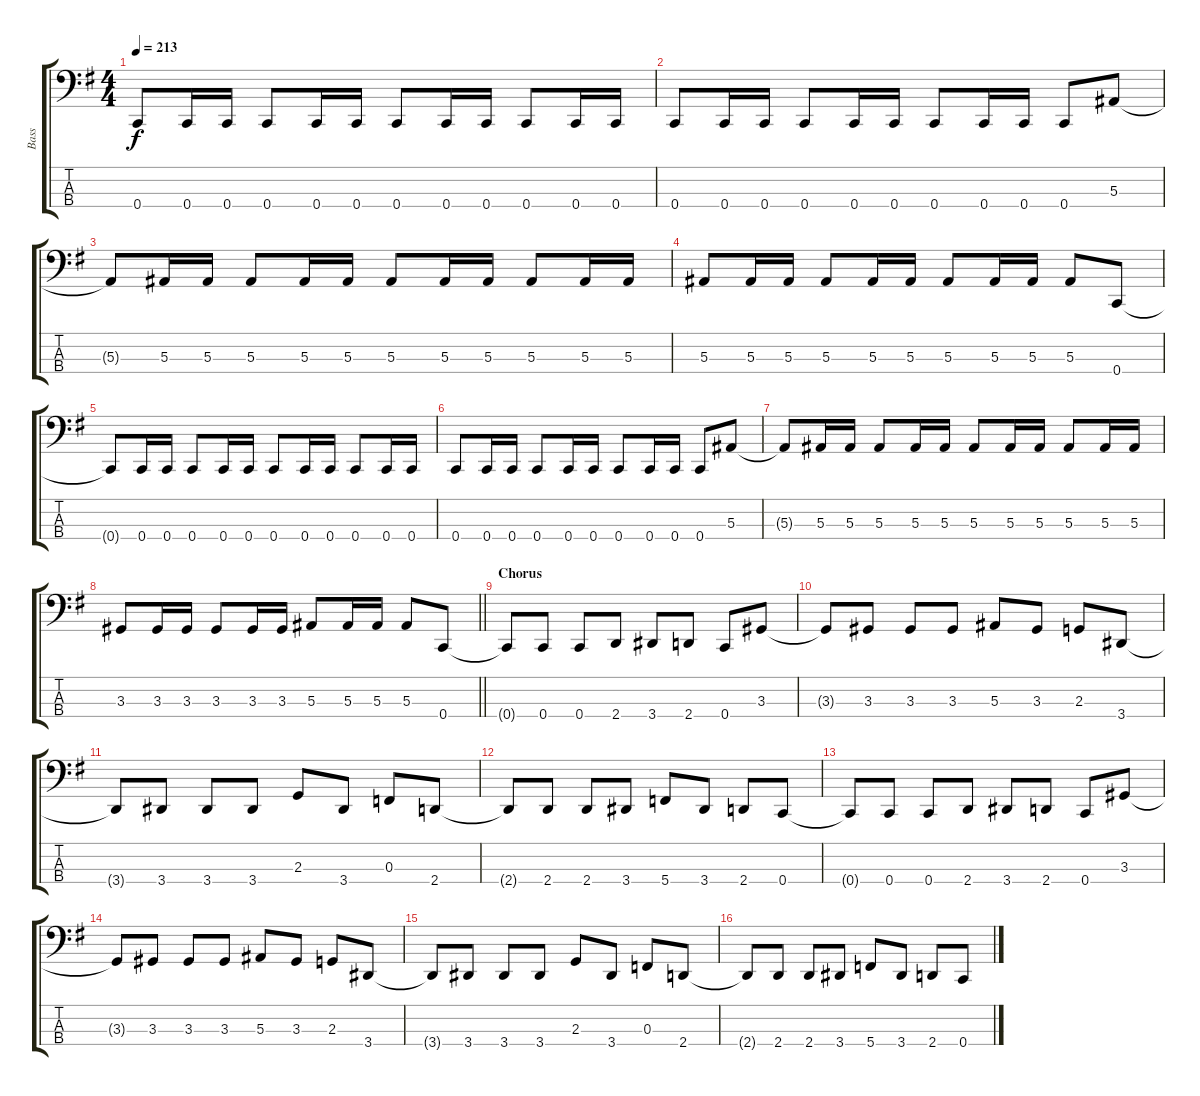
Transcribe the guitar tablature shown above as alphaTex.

\track ("Bass" "Bass") {instrument electricbassfinger}
\staff {score tabs}
\tuning (Eb2 Bb1 F1 C1) {hide}
\ts (4 4)
\tempo 213
\clef f4
\ks eminor
0.4.8{dy f} 0.4.16 0.4.16 0.4.8 0.4.16 0.4.16 0.4.8 0.4.16 0.4.16 0.4.8 0.4.16 0.4.16 |
0.4.8 0.4.16 0.4.16 0.4.8 0.4.16 0.4.16 0.4.8 0.4.16 0.4.16 0.4.8 5.3.8 |
5.3{t}.8 5.3.16 5.3.16 5.3.8 5.3.16 5.3.16 5.3.8 5.3.16 5.3.16 5.3.8 5.3.16 5.3.16 |
5.3.8 5.3.16 5.3.16 5.3.8 5.3.16 5.3.16 5.3.8 5.3.16 5.3.16 5.3.8 0.4.8 |
0.4{t}.8 0.4.16 0.4.16 0.4.8 0.4.16 0.4.16 0.4.8 0.4.16 0.4.16 0.4.8 0.4.16 0.4.16 |
0.4.8 0.4.16 0.4.16 0.4.8 0.4.16 0.4.16 0.4.8 0.4.16 0.4.16 0.4.8 5.3.8 |
5.3{t}.8 5.3.16 5.3.16 5.3.8 5.3.16 5.3.16 5.3.8 5.3.16 5.3.16 5.3.8 5.3.16 5.3.16 |
\barLineRight lightlight
3.3.8 3.3.16 3.3.16 3.3.8 3.3.16 3.3.16 5.3.8 5.3.16 5.3.16 5.3.8 0.4.8 |
\section ("" "Chorus")
0.4{t}.8 0.4.8 0.4.8 2.4.8 3.4.8 2.4.8 0.4.8 3.3.8 |
3.3{t}.8 3.3.8 3.3.8 3.3.8 5.3.8 3.3.8 2.3.8 3.4.8 |
3.4{t}.8 3.4.8 3.4.8 3.4.8 2.3.8 3.4.8 0.3.8 2.4.8 |
2.4{t}.8 2.4.8 2.4.8 3.4.8 5.4.8 3.4.8 2.4.8 0.4.8 |
0.4{t}.8 0.4.8 0.4.8 2.4.8 3.4.8 2.4.8 0.4.8 3.3.8 |
3.3{t}.8 3.3.8 3.3.8 3.3.8 5.3.8 3.3.8 2.3.8 3.4.8 |
3.4{t}.8 3.4.8 3.4.8 3.4.8 2.3.8 3.4.8 0.3.8 2.4.8 |
2.4{t}.8 2.4.8 2.4.8 3.4.8 5.4.8 3.4.8 2.4.8 0.4.8
